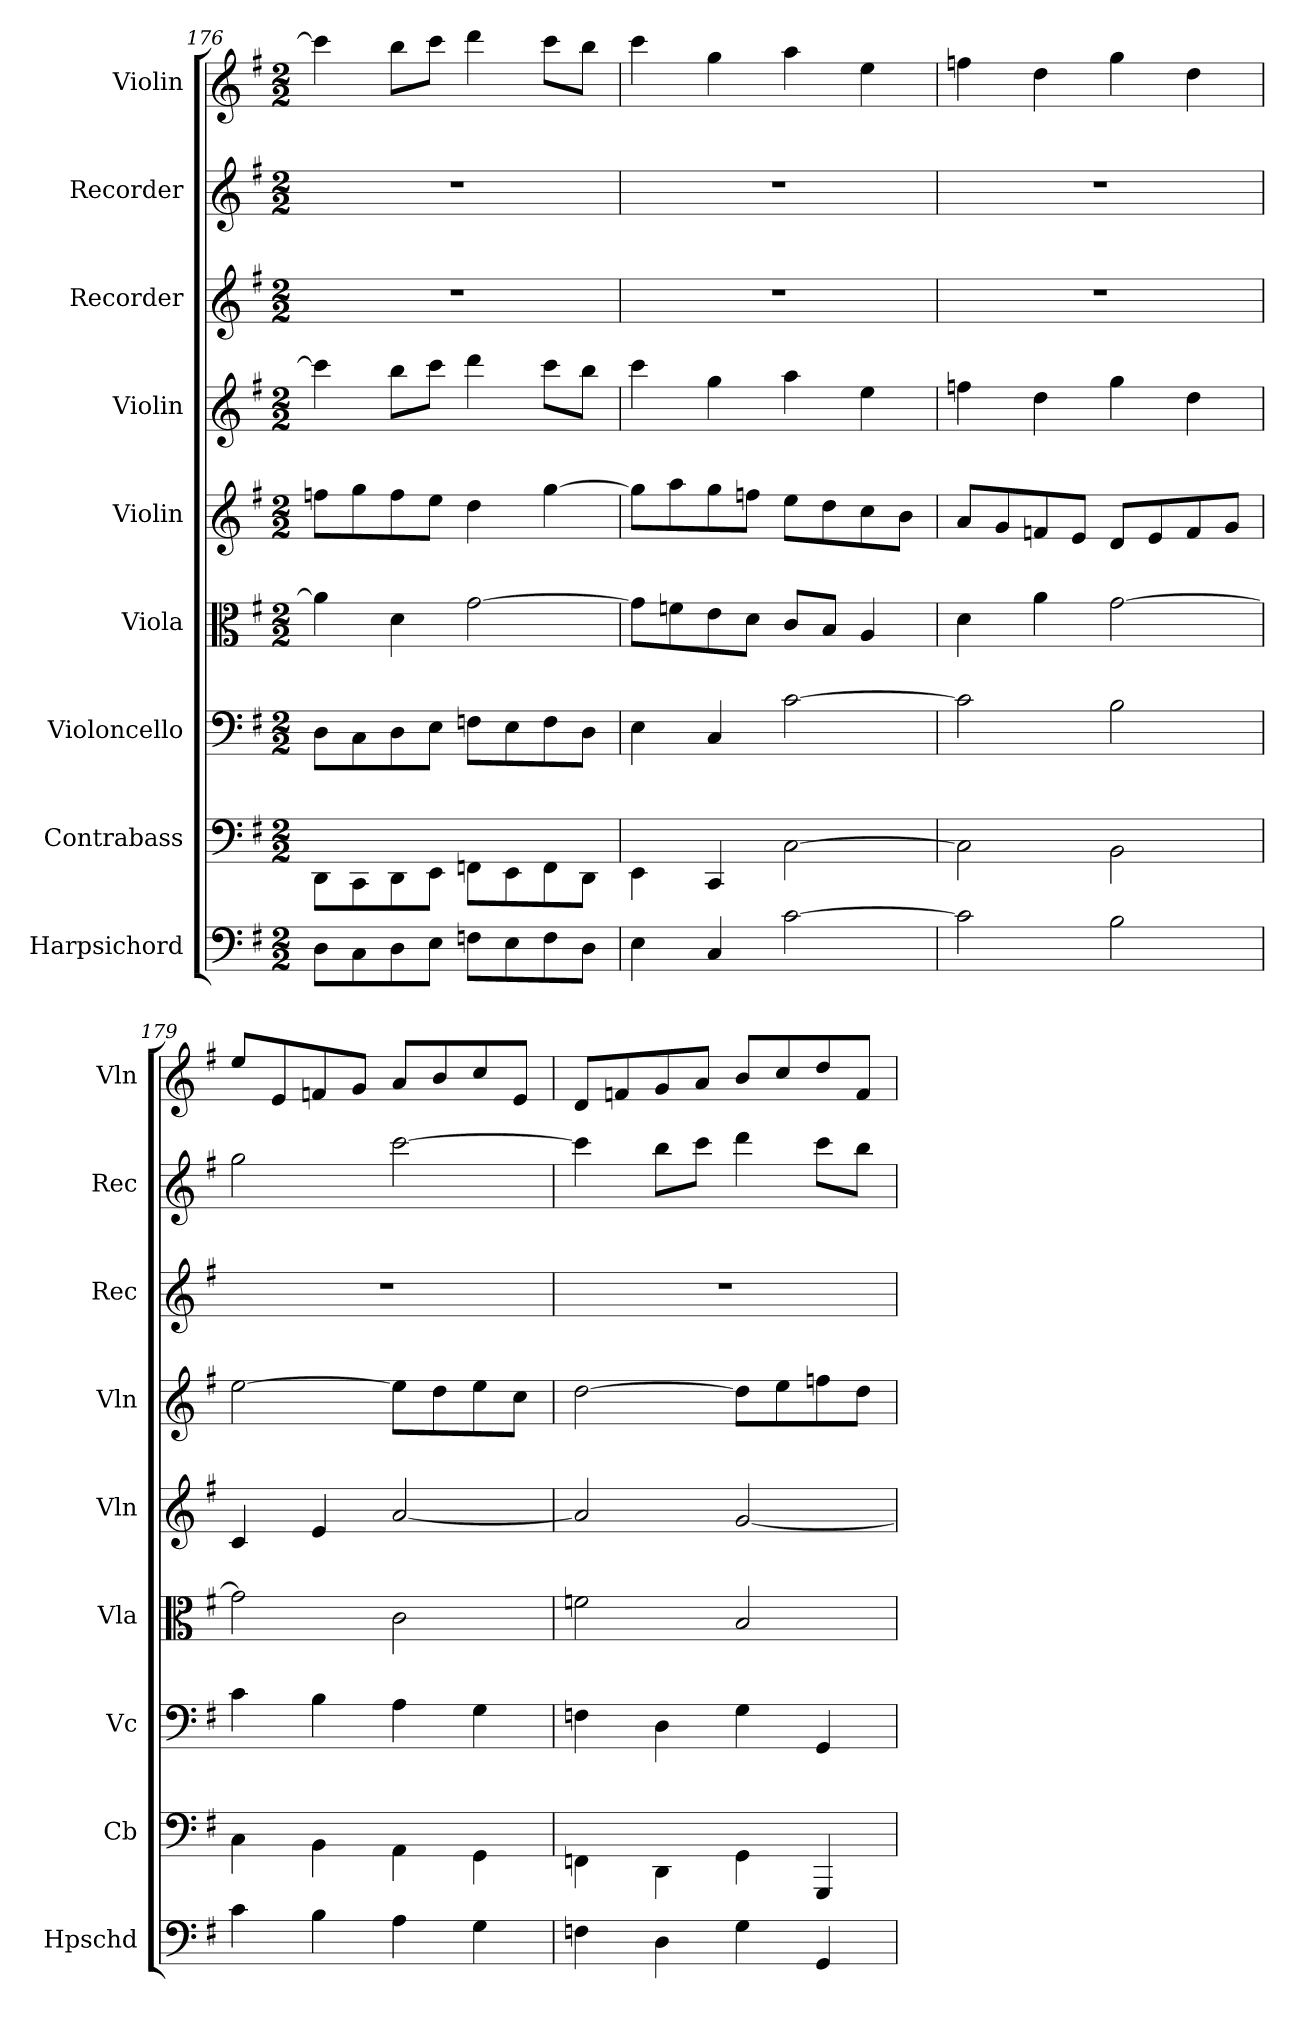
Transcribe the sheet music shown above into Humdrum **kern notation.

**kern	**kern	**kern	**kern	**kern	**kern	**kern	**kern	**kern
*part9	*part8	*part7	*part6	*part5	*part4	*part3	*part2	*part1
*staff9	*staff8	*staff7	*staff6	*staff5	*staff4	*staff3	*staff2	*staff1
*I"Harpsichord	*I"Contrabass	*I"Violoncello	*I"Viola	*I"Violin	*I"Violin	*I"Recorder	*I"Recorder	*I"Violin
*I'Hpschd	*I'Cb	*I'Vc	*I'Vla	*I'Vln	*I'Vln	*I'Rec	*I'Rec	*I'Vln
*clefF4	*clefF4	*clefF4	*clefC3	*clefG2	*clefG2	*clefG2	*clefG2	*clefG2
*	*ITrd7c12	*	*	*	*	*	*	*
*k[f#]	*k[f#]	*k[f#]	*k[f#]	*k[f#]	*k[f#]	*k[f#]	*k[f#]	*k[f#]
*G:	*G:	*G:	*G:	*G:	*G:	*G:	*G:	*G:
*M2/2	*M2/2	*M2/2	*M2/2	*M2/2	*M2/2	*M2/2	*M2/2	*M2/2
=176	=176	=176	=176	=176	=176	=176	=176	=176
8D\L	8DDD\L	8D\L	4a\]	8ffn\L	4ccc\]	1r	1r	4ccc\]
8C\	8CCC\	8C\	.	8gg\	.	.	.	.
8D\	8DDD\	8D\	4d\	8ff\	8bb\L	.	.	8bb\L
8E\J	8EEE\J	8E\J	.	8ee\J	8ccc\J	.	.	8ccc\J
8Fn\L	8FFFn\L	8Fn\L	[2g\	4dd\	4ddd\	.	.	4ddd\
8E\	8EEE\	8E\	.	.	.	.	.	.
8F\	8FFF\	8F\	.	[4gg\	8ccc\L	.	.	8ccc\L
8D\J	8DDD\J	8D\J	.	.	8bb\J	.	.	8bb\J
=177	=177	=177	=177	=177	=177	=177	=177	=177
4E\	4EEE\	4E\	8g\L]	8gg\L]	4ccc\	1r	1r	4ccc\
.	.	.	8fn\	8aa\	.	.	.	.
4C/	4CCC/	4C/	8e\	8gg\	4gg\	.	.	4gg\
.	.	.	8d\J	8ffn\J	.	.	.	.
[2c\	[2CC\	[2c\	8c/L	8ee\L	4aa\	.	.	4aa\
.	.	.	8B/J	8dd\	.	.	.	.
.	.	.	4A/	8cc\	4ee\	.	.	4ee\
.	.	.	.	8b\J	.	.	.	.
=178	=178	=178	=178	=178	=178	=178	=178	=178
2c\]	2CC\]	2c\]	4d\	8a/L	4ffn\	1r	1r	4ffn\
.	.	.	.	8g/	.	.	.	.
.	.	.	4a\	8fn/	4dd\	.	.	4dd\
.	.	.	.	8e/J	.	.	.	.
2B\	2BBB\	2B\	[2g\	8d/L	4gg\	.	.	4gg\
.	.	.	.	8e/	.	.	.	.
.	.	.	.	8f/	4dd\	.	.	4dd\
.	.	.	.	8g/J	.	.	.	.
=179	=179	=179	=179	=179	=179	=179	=179	=179
4c\	4CC\	4c\	2g\]	4c/	[2ee\	1r	2gg\	8ee/L
.	.	.	.	.	.	.	.	8e/
4B\	4BBB\	4B\	.	4e/	.	.	.	8fn/
.	.	.	.	.	.	.	.	8g/J
4A\	4AAA\	4A\	2c\	[2a/	8ee\L]	.	[2ccc\	8a/L
.	.	.	.	.	8dd\	.	.	8b/
4G\	4GGG\	4G\	.	.	8ee\	.	.	8cc/
.	.	.	.	.	8cc\J	.	.	8e/J
=180	=180	=180	=180	=180	=180	=180	=180	=180
4Fn\	4FFFn\	4Fn\	2fn\	2a/]	[2dd\	1r	4ccc\]	8d/L
.	.	.	.	.	.	.	.	8fn/
4D\	4DDD\	4D\	.	.	.	.	8bb\L	8g/
.	.	.	.	.	.	.	8ccc\J	8a/J
4G\	4GGG\	4G\	2B/	[2g/	8dd\L]	.	4ddd\	8b/L
.	.	.	.	.	8ee\	.	.	8cc/
4GG/	4GGGG/	4GG/	.	.	8ffn\	.	8ccc\L	8dd/
.	.	.	.	.	8dd\J	.	8bb\J	8f/J
=	=	=	=	=	=	=	=	=
*-	*-	*-	*-	*-	*-	*-	*-	*-
